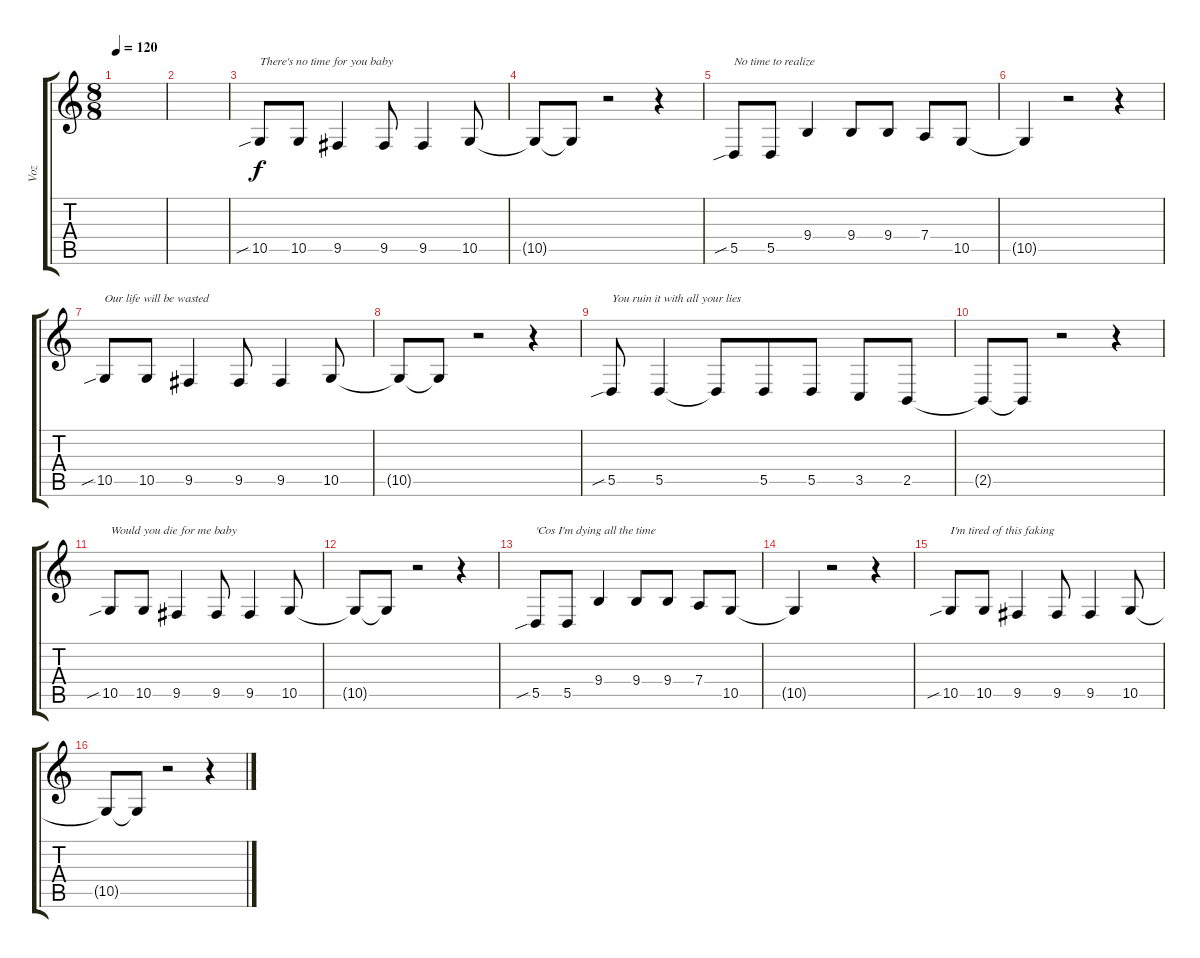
\track ("Voz" "Voz") {instrument cello}
\staff {score tabs}
\tuning (E4 B3 G3 D3 A2 D2) {hide}
\ts (8 8)
\tempo 120
\clef g2
\ks c
|
|
10.5{sib}.8{txt "There's no time for you baby"} 10.5.8 9.5.4 9.5.8 9.5.4 10.5.8 |
10.5{t}.8 10.5{t}.8 r.2 r.4 |
5.5{sib}.8{txt "No time to realize"} 5.5.8 9.4.4 9.4.8 9.4.8 7.4.8 10.5.8 |
10.5{t}.4 r.2 r.4 |
10.5{sib}.8{txt "Our life will be wasted"} 10.5.8 9.5.4 9.5.8 9.5.4 10.5.8 |
10.5{t}.8 10.5{t}.8 r.2 r.4 |
5.5{sib}.8{txt "You ruin it with all your lies"} 5.5.4 5.5{t}.8 5.5.8 5.5.8 3.5.8 2.5.8 |
2.5{t}.8 2.5{t}.8 r.2 r.4 |
10.5{sib}.8{txt "Would you die for me baby"} 10.5.8 9.5.4 9.5.8 9.5.4 10.5.8 |
10.5{t}.8 10.5{t}.8 r.2 r.4 |
5.5{sib}.8{txt "'Cos I'm dying all the time"} 5.5.8 9.4.4 9.4.8 9.4.8 7.4.8 10.5.8 |
10.5{t}.4 r.2 r.4 |
10.5{sib}.8{txt "I'm tired of this faking"} 10.5.8 9.5.4 9.5.8 9.5.4 10.5.8 |
10.5{t}.8 10.5{t}.8 r.2 r.4
